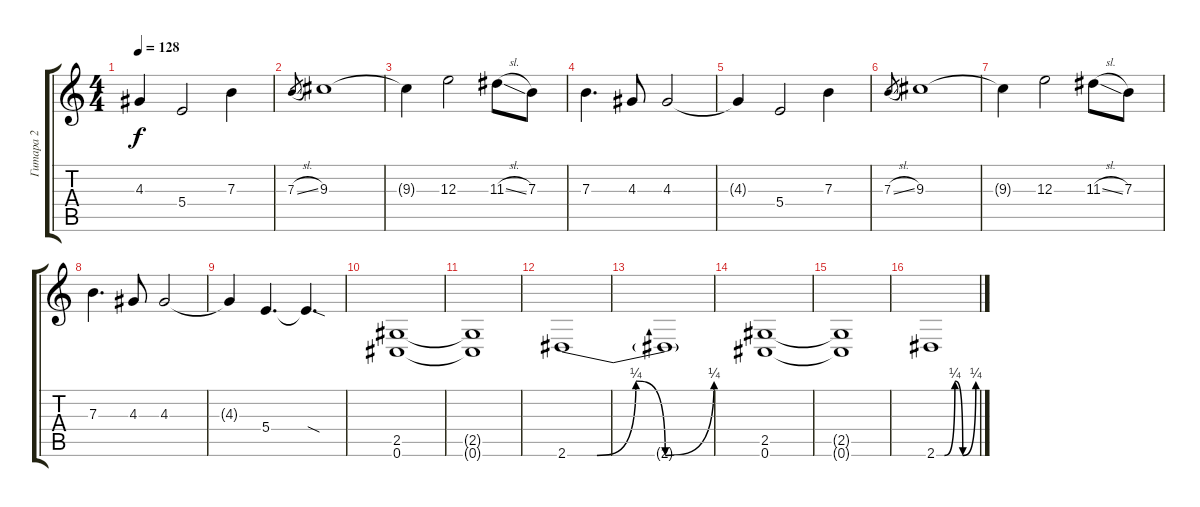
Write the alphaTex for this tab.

\track ("Гитара 2" "Гитара 2") {instrument distortionguitar}
\staff {score tabs}
\tuning (Db4 Ab3 E3 B2 Gb2 Db2) {hide}
\ts (4 4)
\tempo 128
\clef g2
\ks c
4.3{t}.4{dy f} 5.4.2 7.3.4 |
7.3{sl}.8{gr} 9.3.1 |
9.3{t}.4 12.3.2 11.3{sl}.8 7.3.8 |
7.3.4{d} 4.3.8 4.3.2 |
4.3{t}.4 5.4.2 7.3.4 |
7.3{sl}.8{gr} 9.3.1 |
9.3{t}.4 12.3.2 11.3{sl}.8 7.3.8 |
7.3.4{d} 4.3.8 4.3.2 |
4.3{t}.4 5.4.4{d} 5.4{sod t}.4{d} |
(2.5 0.6).1{volume 11} |
(2.5{t} 0.6{t}).1 |
2.6{be (custom 0 0 12 0 28 1 40 0 60 1)}.1 |
2.6{t}.1 |
(2.5 0.6).1 |
(2.5{t} 0.6{t}).1 |
2.6{be (custom 0 0 12 0 28 1 40 0 60 1)}.1
